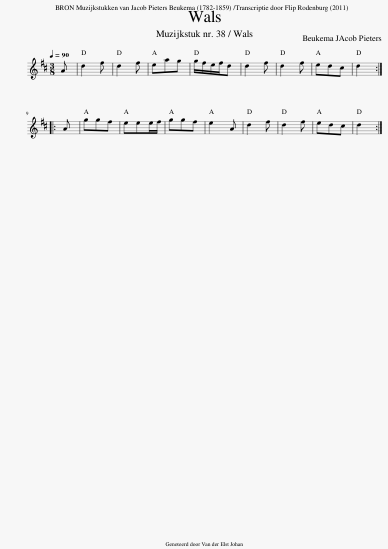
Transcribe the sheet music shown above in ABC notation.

X:1
L:1/8
Q:1/4=90
M:3/8
I:linebreak $
K:D
V:1 treble
V:1
 A | d2 f | d2 f | eag | g/f/e/f/d | %5
 d2 f | d2 f | edc | d2 ::$ A | %10
 ggf | eee/f/ | ggf | e2 A | d2 f | %15
 d2 f | edc | d2 :| %18
